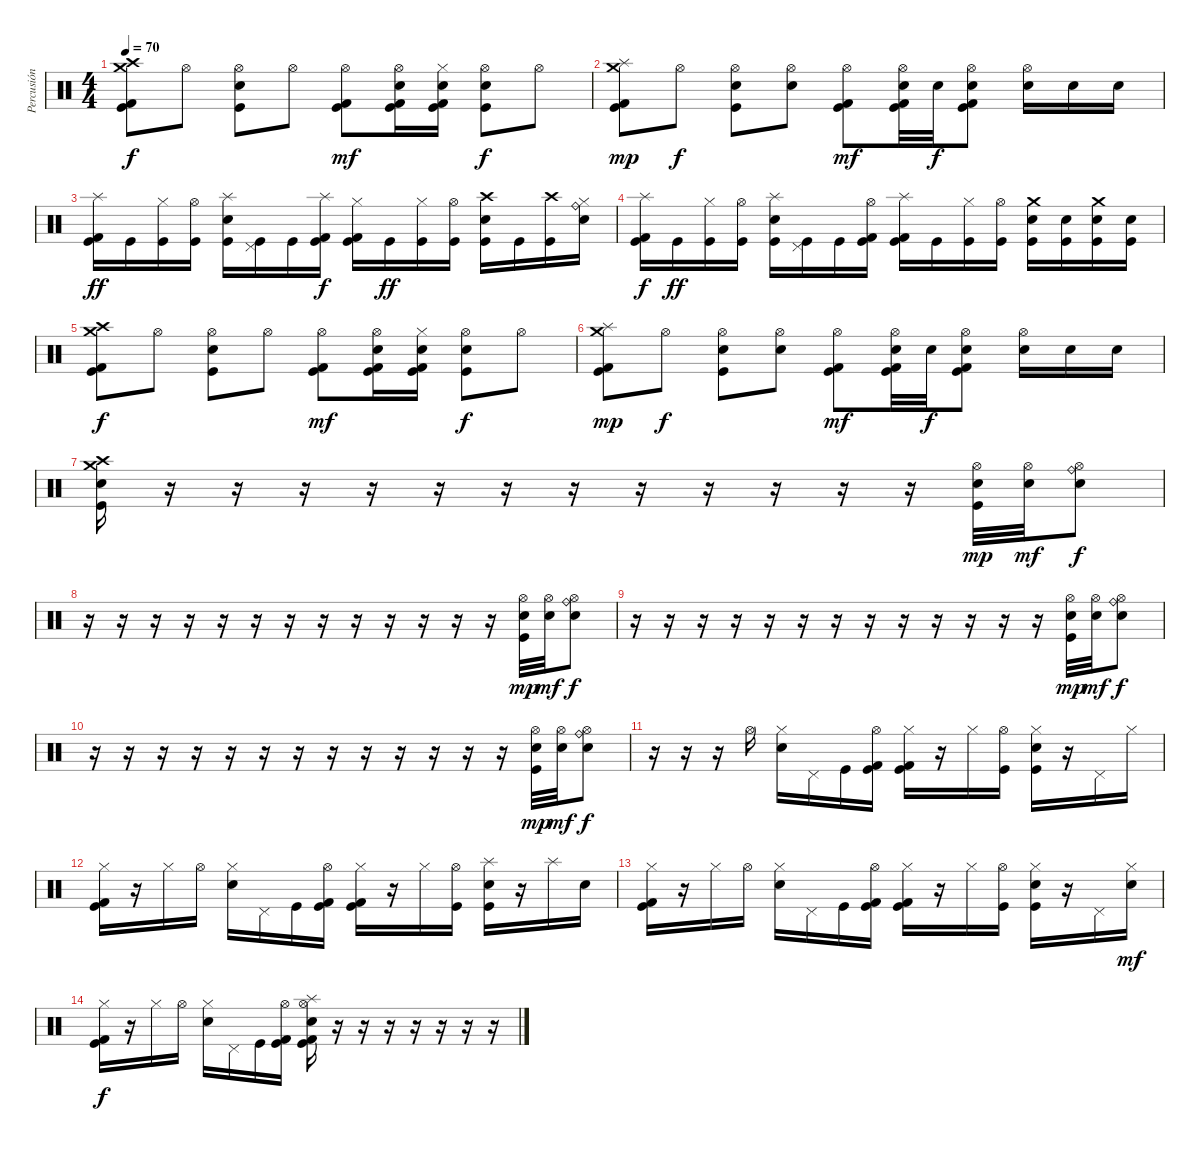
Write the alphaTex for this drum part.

\track ("Percusión" "Percusión") {instrument percussion}
\staff {score}
\articulation defaults
\ts (4 4)
\tempo 70
\clef neutral
\ks c
("Crash medium (hit)" "Crash high (hit)" "Kick (hit) 2" "Kick (hit)").8{dy f} "Hi-Hat (open)".8 ("Hi-Hat (open)" "Electric Snare (hit)" "Kick (hit)").8 "Hi-Hat (open)".8 ("Hi-Hat (open)" "Kick (hit) 2" "Kick (hit)").8{dy mf} ("Hi-Hat (open)" "Electric Snare (hit)" "Kick (hit)" "Kick (hit) 2").16 ("Hi-Hat (closed)" "Electric Snare (hit)" "Kick (hit)" "Kick (hit) 2").16 ("Hi-Hat (open)" "Electric Snare (hit)" "Kick (hit)").8{dy f} "Hi-Hat (open)".8 |
("Crash medium (hit)" "Splash (hit)" "Kick (hit) 2" "Kick (hit)").8{dy mp} "Hi-Hat (open)".8{dy f} ("Hi-Hat (open)" "Electric Snare (hit)" "Kick (hit)").8 ("Hi-Hat (open)" "Electric Snare (hit)").8 ("Hi-Hat (open)" "Kick (hit) 2" "Kick (hit)").8{dy mf} ("Hi-Hat (open)" "Electric Snare (hit)" "Kick (hit)" "Kick (hit) 2").32 "Electric Snare (hit)".32{dy f} ("Hi-Hat (open)" "Electric Snare (hit)" "Kick (hit)" "Kick (hit) 2").8 ("Hi-Hat (open)" "Electric Snare (hit)").16 "Electric Snare (hit)".16 "Electric Snare (hit)".16 |
("Splash (hit)" "Kick (hit) 2" "Kick (hit)").16{dy ff} "Kick (hit)".16 ("Hi-Hat (closed)" "Kick (hit)").16 ("Hi-Hat (open)" "Kick (hit)").16 ("Splash (hit)" "Electric Snare (hit)" "Kick (hit)").16 ("Pedal Hi-Hat (hit)" "Kick (hit)").16 "Kick (hit)".16 ("Splash (hit)" "Kick (hit) 2" "Kick (hit)").16{dy f} ("Hi-Hat (closed)" "Kick (hit) 2" "Kick (hit)").16 "Kick (hit)".16{dy ff} ("Hi-Hat (closed)" "Kick (hit)").16 ("Hi-Hat (open)" "Kick (hit)").16 ("Crash high (hit)" "Electric Snare (hit)" "Kick (hit)").16 "Kick (hit)".16 ("Crash high (hit)" "Kick (hit)").16 ("Hi-Hat (closed)" "Electric Snare (hit)" "Ride (bell)").16 |
("Splash (hit)" "Kick (hit) 2" "Kick (hit)").16{dy f} "Kick (hit)".16{dy ff} ("Hi-Hat (closed)" "Kick (hit)").16 ("Hi-Hat (open)" "Kick (hit)").16 ("Splash (hit)" "Electric Snare (hit)" "Kick (hit)").16 ("Pedal Hi-Hat (hit)" "Kick (hit)").16 "Kick (hit)".16 ("Hi-Hat (open)" "Kick (hit) 2" "Kick (hit)").16 ("Splash (hit)" "Kick (hit) 2" "Kick (hit)").16 "Kick (hit)".16 ("Hi-Hat (closed)" "Kick (hit)").16 ("Hi-Hat (open)" "Kick (hit)").16 ("Crash medium (hit)" "Electric Snare (hit)" "Kick (hit)").16 ("Electric Snare (hit)" "Kick (hit)").16 ("Crash medium (hit)" "Electric Snare (hit)" "Kick (hit)").16 ("Electric Snare (hit)" "Kick (hit)").16 |
("Crash medium (hit)" "Crash high (hit)" "Kick (hit) 2" "Kick (hit)").8{dy f} "Hi-Hat (open)".8 ("Hi-Hat (open)" "Electric Snare (hit)" "Kick (hit)").8 "Hi-Hat (open)".8 ("Hi-Hat (open)" "Kick (hit) 2" "Kick (hit)").8{dy mf} ("Hi-Hat (open)" "Electric Snare (hit)" "Kick (hit)" "Kick (hit) 2").16 ("Hi-Hat (closed)" "Electric Snare (hit)" "Kick (hit)" "Kick (hit) 2").16 ("Hi-Hat (open)" "Electric Snare (hit)" "Kick (hit)").8{dy f} "Hi-Hat (open)".8 |
("Crash medium (hit)" "Splash (hit)" "Kick (hit) 2" "Kick (hit)").8{dy mp} "Hi-Hat (open)".8{dy f} ("Hi-Hat (open)" "Electric Snare (hit)" "Kick (hit)").8 ("Hi-Hat (open)" "Electric Snare (hit)").8 ("Hi-Hat (open)" "Kick (hit) 2" "Kick (hit)").8{dy mf} ("Hi-Hat (open)" "Electric Snare (hit)" "Kick (hit)" "Kick (hit) 2").32 "Electric Snare (hit)".32{dy f} ("Hi-Hat (open)" "Electric Snare (hit)" "Kick (hit)" "Kick (hit) 2").8 ("Hi-Hat (open)" "Electric Snare (hit)").16 "Electric Snare (hit)".16 "Electric Snare (hit)".16 |
("Crash medium (hit)" "Crash high (hit)" "Electric Snare (hit)" "Kick (hit)").16 r.16 r.16 r.16 r.16 r.16 r.16 r.16 r.16 r.16 r.16 r.16 r.16 ("Electric Snare (hit)" "Hi-Hat (open)" "Kick (hit)").32{dy mp} ("Electric Snare (hit)" "Hi-Hat (open)").32{dy mf} ("Electric Snare (hit)" "Hi-Hat (open)" "Ride (bell)").8{dy f} |
r.16 r.16 r.16 r.16 r.16 r.16 r.16 r.16 r.16 r.16 r.16 r.16 r.16 ("Electric Snare (hit)" "Hi-Hat (open)" "Kick (hit)").32{dy mp} ("Electric Snare (hit)" "Hi-Hat (open)").32{dy mf} ("Electric Snare (hit)" "Hi-Hat (open)" "Ride (bell)").8{dy f} |
r.16 r.16 r.16 r.16 r.16 r.16 r.16 r.16 r.16 r.16 r.16 r.16 r.16 ("Electric Snare (hit)" "Hi-Hat (open)" "Kick (hit)").32{dy mp} ("Electric Snare (hit)" "Hi-Hat (open)").32{dy mf} ("Electric Snare (hit)" "Hi-Hat (open)" "Ride (bell)").8{dy f} |
r.16 r.16 r.16 r.16 r.16 r.16 r.16 r.16 r.16 r.16 r.16 r.16 r.16 ("Electric Snare (hit)" "Hi-Hat (open)" "Kick (hit)").32{dy mp} ("Electric Snare (hit)" "Hi-Hat (open)").32{dy mf} ("Electric Snare (hit)" "Hi-Hat (open)" "Ride (bell)").8{dy f} |
r.16 r.16 r.16 "Hi-Hat (open)".16 ("Hi-Hat (closed)" "Electric Snare (hit)").16 "Pedal Hi-Hat (hit)".16 "Kick (hit)".16 ("Hi-Hat (open)" "Kick (hit) 2" "Kick (hit)").16 ("Hi-Hat (closed)" "Kick (hit) 2" "Kick (hit)").16 r.16 "Hi-Hat (closed)".16 ("Hi-Hat (open)" "Kick (hit)").16 ("Hi-Hat (closed)" "Electric Snare (hit)" "Kick (hit)").16 r.16 "Pedal Hi-Hat (hit)".16 "Hi-Hat (closed)".16 |
("Hi-Hat (closed)" "Kick (hit) 2" "Kick (hit)").16 r.16 "Hi-Hat (closed)".16 "Hi-Hat (open)".16 ("Hi-Hat (closed)" "Electric Snare (hit)").16 "Pedal Hi-Hat (hit)".16 "Kick (hit)".16 ("Hi-Hat (open)" "Kick (hit) 2" "Kick (hit)").16 ("Hi-Hat (closed)" "Kick (hit) 2" "Kick (hit)").16 r.16 "Hi-Hat (closed)".16 ("Hi-Hat (open)" "Kick (hit)").16 ("Splash (hit)" "Electric Snare (hit)" "Kick (hit)").16 r.16 "Splash (hit)".16 "Electric Snare (hit)".16 |
("Hi-Hat (closed)" "Kick (hit) 2" "Kick (hit)").16 r.16 "Hi-Hat (closed)".16 "Hi-Hat (open)".16 ("Hi-Hat (closed)" "Electric Snare (hit)").16 "Pedal Hi-Hat (hit)".16 "Kick (hit)".16 ("Hi-Hat (open)" "Kick (hit) 2" "Kick (hit)").16 ("Hi-Hat (closed)" "Kick (hit) 2" "Kick (hit)").16 r.16 "Hi-Hat (closed)".16 ("Hi-Hat (open)" "Kick (hit)").16 ("Hi-Hat (closed)" "Electric Snare (hit)" "Kick (hit)").16 r.16 "Pedal Hi-Hat (hit)".16 ("Hi-Hat (closed)" "Electric Snare (hit)").16{dy mf} |
("Hi-Hat (closed)" "Kick (hit) 2" "Kick (hit)").16{dy f} r.16 "Hi-Hat (closed)".16 "Hi-Hat (open)".16 ("Hi-Hat (closed)" "Electric Snare (hit)").16 "Pedal Hi-Hat (hit)".16 "Kick (hit)".16 ("Hi-Hat (open)" "Kick (hit) 2" "Kick (hit)").16 ("Kick (hit)" "Hi-Hat (open)" "Electric Snare (hit)" "Kick (hit) 2" "Splash (hit)").16 r.16 r.16 r.16 r.16 r.16 r.16 r.16
